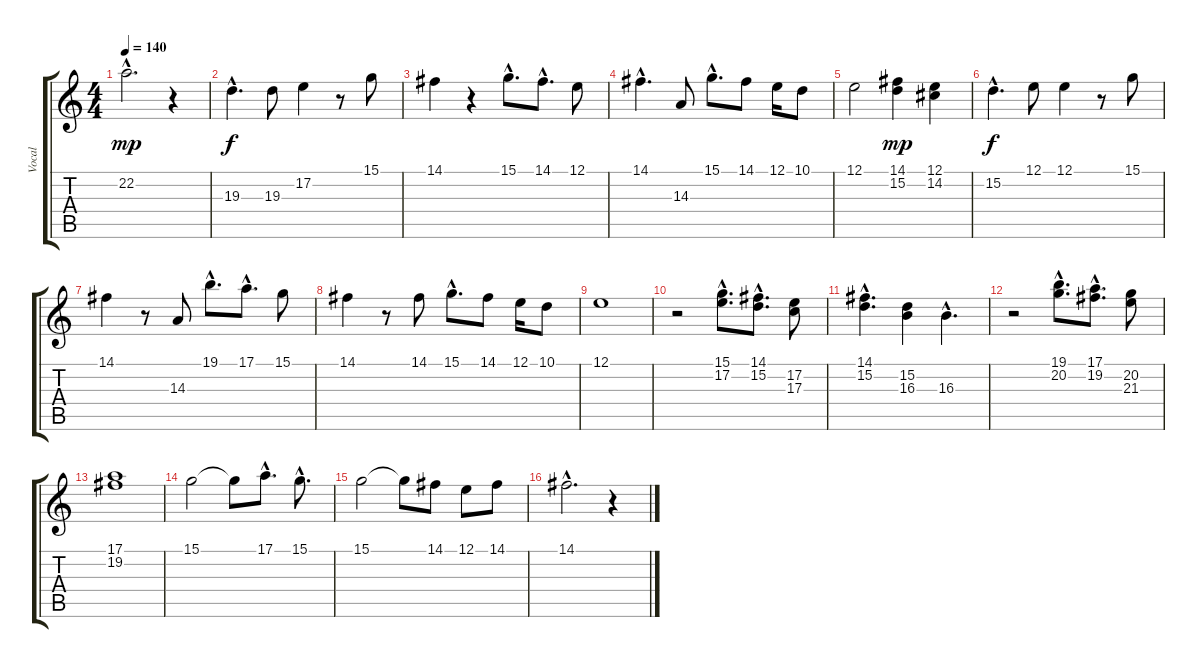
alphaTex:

\track ("Vocal" "Vocal") {instrument tenorsax}
\staff {score tabs}
\tuning (E4 B3 G3 D3 A2 E2) {hide}
\ts (4 4)
\tempo 140
\clef g2
\ks c
22.2{hac}.2{d dy mp} r.4 |
19.3{hac}.4{d dy f} 19.3.8 17.2.4 r.8 15.1.8 |
14.1.4 r.4 15.1{hac}.8{d} 14.1{hac}.8{d} 12.1.8 |
14.1{hac}.4{d} 14.3.8 15.1{hac}.8{d} 14.1.8 12.1.16 10.1.8 |
12.1.2 (14.1 15.2).4{dy mp} (12.1 14.2).4 |
15.2{hac}.4{d dy f} 12.1.8 12.1.4 r.8 15.1.8 |
14.1.4 r.8 14.3.8 19.1{hac}.8{d} 17.1{hac}.8{d} 15.1.8 |
14.1.4 r.8 14.1.8 15.1{hac}.8{d} 14.1.8 12.1.16 10.1.8 |
12.1.1 |
r.2 (15.1{hac} 17.2{hac}).8{d} (14.1{hac} 15.2{hac}).8{d} (17.2 17.3).8 |
(14.1{hac} 15.2{hac}).4{d} (15.2 16.3).4 16.3{hac}.4{d} |
r.2 (19.1{hac} 20.2{hac}).8{d} (17.1{hac} 19.2{hac}).8{d} (20.2 21.3).8 |
(17.1 19.2).1 |
15.1.2 15.1{t}.8 17.1{hac}.8{d} 15.1{hac}.8{d} |
15.1.2 15.1{t}.8 14.1.8 12.1.8 14.1.8 |
14.1{hac}.2{d} r.4
